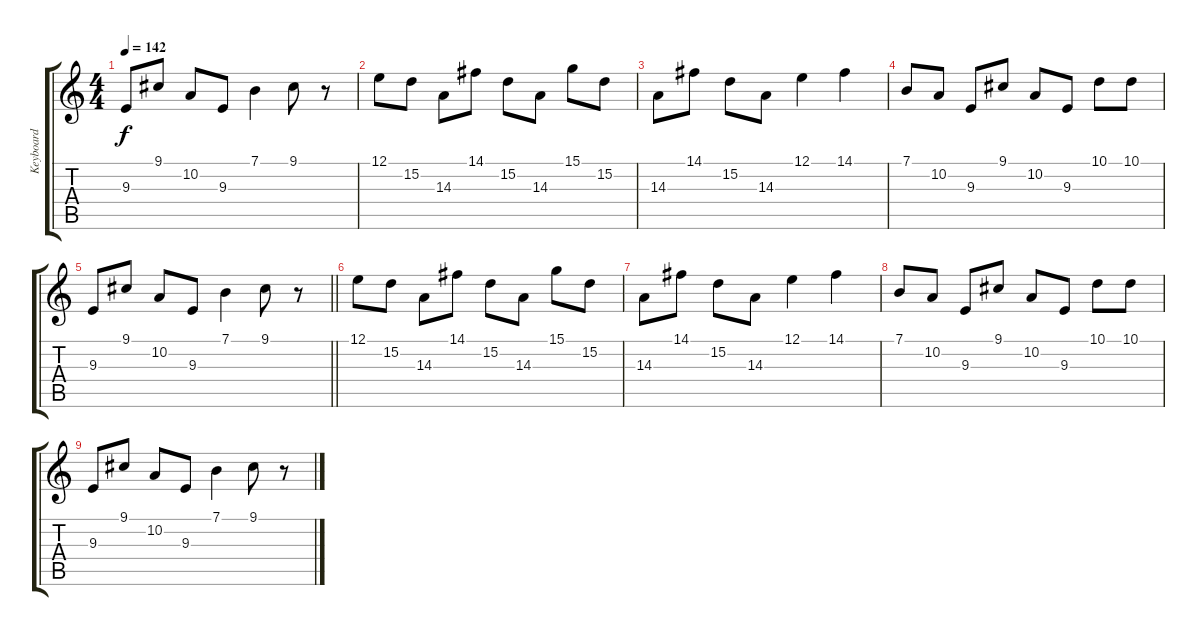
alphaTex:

\track ("Keyboard" "Keyboard") {instrument lead5charang}
\staff {score tabs}
\tuning (E4 B3 G3 D3 A2 E2) {hide}
\ts (4 4)
\tempo 142
\clef g2
\ks c
9.3.8{dy f} 9.1.8 10.2.8 9.3.8 7.1.4 9.1.8 r.8 |
12.1.8{instrument electricguitarclean} 15.2.8 14.3.8 14.1.8 15.2.8 14.3.8 15.1.8 15.2.8 |
14.3.8 14.1.8 15.2.8 14.3.8 12.1.4 14.1.4 |
7.1.8 10.2.8 9.3.8 9.1.8 10.2.8 9.3.8 10.1.8 10.1.8 |
\barLineRight lightlight
9.3.8 9.1.8 10.2.8 9.3.8 7.1.4 9.1.8 r.8 |
12.1.8{instrument electricguitarclean} 15.2.8 14.3.8 14.1.8 15.2.8 14.3.8 15.1.8 15.2.8 |
14.3.8 14.1.8 15.2.8 14.3.8 12.1.4 14.1.4 |
7.1.8 10.2.8 9.3.8 9.1.8 10.2.8 9.3.8 10.1.8 10.1.8 |
9.3.8 9.1.8 10.2.8 9.3.8 7.1.4 9.1.8 r.8
